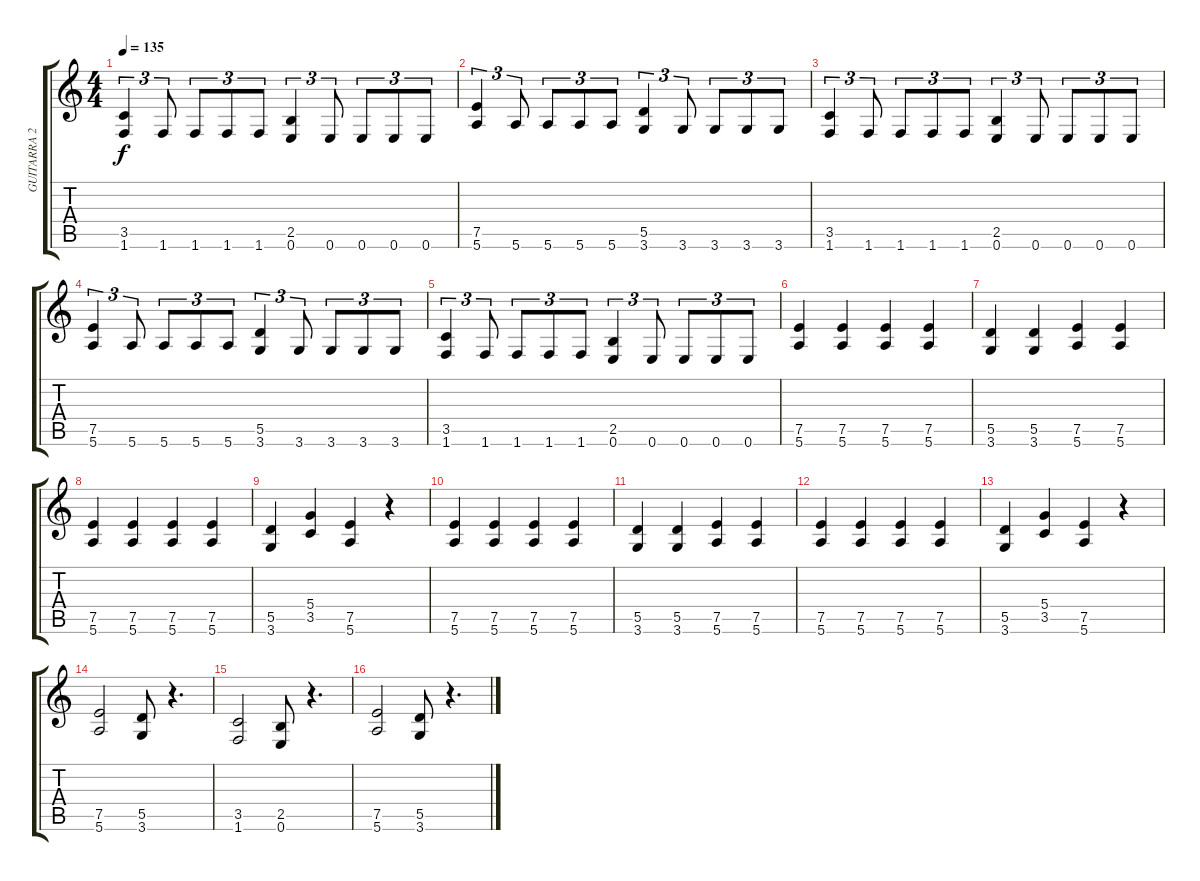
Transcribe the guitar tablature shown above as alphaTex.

\track ("GUITARRA 2" "GUITARRA 2") {instrument distortionguitar}
\staff {score tabs}
\tuning (E4 B3 G3 D3 A2 E2) {hide}
\ts (4 4)
\tempo 135
\clef g2
\ks c
(3.5 1.6).4{tu (3 2) dy f} 1.6.8{tu (3 2)} 1.6.8{tu (3 2)} 1.6.8{tu (3 2)} 1.6.8{tu (3 2)} (2.5 0.6).4{tu (3 2)} 0.6.8{tu (3 2)} 0.6.8{tu (3 2)} 0.6.8{tu (3 2)} 0.6.8{tu (3 2)} |
(7.5 5.6).4{tu (3 2)} 5.6.8{tu (3 2)} 5.6.8{tu (3 2)} 5.6.8{tu (3 2)} 5.6.8{tu (3 2)} (5.5 3.6).4{tu (3 2)} 3.6.8{tu (3 2)} 3.6.8{tu (3 2)} 3.6.8{tu (3 2)} 3.6.8{tu (3 2)} |
(3.5 1.6).4{tu (3 2)} 1.6.8{tu (3 2)} 1.6.8{tu (3 2)} 1.6.8{tu (3 2)} 1.6.8{tu (3 2)} (2.5 0.6).4{tu (3 2)} 0.6.8{tu (3 2)} 0.6.8{tu (3 2)} 0.6.8{tu (3 2)} 0.6.8{tu (3 2)} |
(7.5 5.6).4{tu (3 2)} 5.6.8{tu (3 2)} 5.6.8{tu (3 2)} 5.6.8{tu (3 2)} 5.6.8{tu (3 2)} (5.5 3.6).4{tu (3 2)} 3.6.8{tu (3 2)} 3.6.8{tu (3 2)} 3.6.8{tu (3 2)} 3.6.8{tu (3 2)} |
(3.5 1.6).4{tu (3 2)} 1.6.8{tu (3 2)} 1.6.8{tu (3 2)} 1.6.8{tu (3 2)} 1.6.8{tu (3 2)} (2.5 0.6).4{tu (3 2)} 0.6.8{tu (3 2)} 0.6.8{tu (3 2)} 0.6.8{tu (3 2)} 0.6.8{tu (3 2)} |
(7.5 5.6).4 (7.5 5.6).4 (7.5 5.6).4 (7.5 5.6).4 |
(5.5 3.6).4 (5.5 3.6).4 (7.5 5.6).4 (7.5 5.6).4 |
(7.5 5.6).4 (7.5 5.6).4 (7.5 5.6).4 (7.5 5.6).4 |
(5.5 3.6).4 (5.4 3.5).4 (7.5 5.6).4 r.4 |
(7.5 5.6).4 (7.5 5.6).4 (7.5 5.6).4 (7.5 5.6).4 |
(5.5 3.6).4 (5.5 3.6).4 (7.5 5.6).4 (7.5 5.6).4 |
(7.5 5.6).4 (7.5 5.6).4 (7.5 5.6).4 (7.5 5.6).4 |
(5.5 3.6).4 (5.4 3.5).4 (7.5 5.6).4 r.4 |
(7.5 5.6).2 (5.5 3.6).8 r.4{d} |
(3.5 1.6).2 (2.5 0.6).8 r.4{d} |
(7.5 5.6).2 (5.5 3.6).8 r.4{d}
